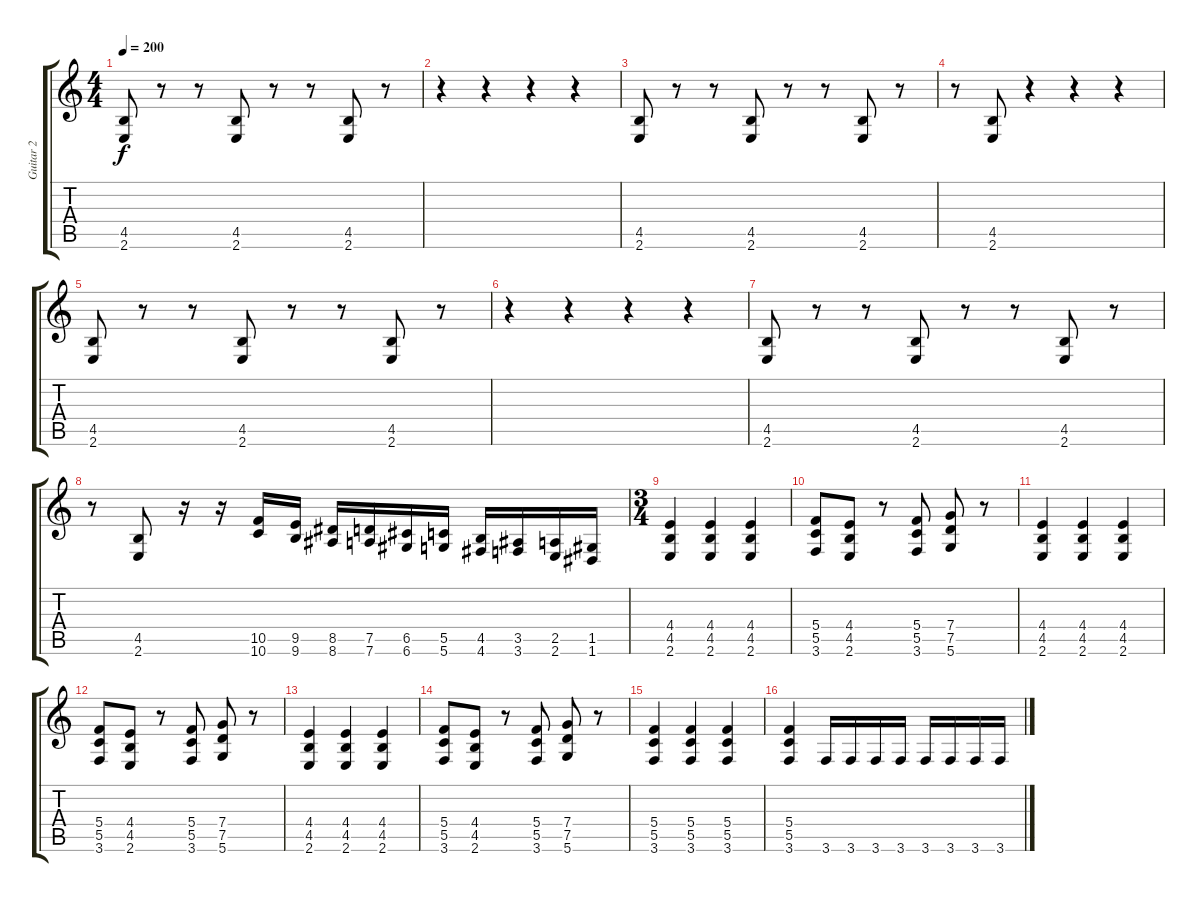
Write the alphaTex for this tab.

\track ("Guitar 2" "Guitar 2") {instrument distortionguitar}
\staff {score tabs}
\tuning (D4 A3 F3 C3 G2 D2) {hide}
\ts (4 4)
\tempo 200
\clef g2
\ks c
(4.5 2.6).8{dy f instrument distortionguitar} r.8 r.8 (4.5 2.6).8 r.8 r.8 (4.5 2.6).8 r.8 |
r.4 r.4 r.4 r.4 |
(4.5 2.6).8 r.8 r.8 (4.5 2.6).8 r.8 r.8 (4.5 2.6).8 r.8 |
r.8 (4.5 2.6).8 r.4 r.4 r.4 |
(4.5 2.6).8 r.8 r.8 (4.5 2.6).8 r.8 r.8 (4.5 2.6).8 r.8 |
r.4 r.4 r.4 r.4 |
(4.5 2.6).8 r.8 r.8 (4.5 2.6).8 r.8 r.8 (4.5 2.6).8 r.8 |
r.8 (4.5 2.6).8 r.16{instrument guitarfretnoise} r.16 (10.5 10.6).16 (9.5 9.6).16 (8.5 8.6).16 (7.5 7.6).16 (6.5 6.6).16 (5.5 5.6).16 (4.5 4.6).16 (3.5 3.6).16 (2.5 2.6).16 (1.5 1.6).16 |
\ts (3 4)
(4.4 4.5 2.6).4{instrument distortionguitar} (4.4 4.5 2.6).4 (4.4 4.5 2.6).4 |
(5.4 5.5 3.6).8 (4.4 4.5 2.6).8 r.8 (5.4 5.5 3.6).8 (7.4 7.5 5.6).8 r.8 |
(4.4 4.5 2.6).4 (4.4 4.5 2.6).4 (4.4 4.5 2.6).4 |
(5.4 5.5 3.6).8 (4.4 4.5 2.6).8 r.8 (5.4 5.5 3.6).8 (7.4 7.5 5.6).8 r.8 |
(4.4 4.5 2.6).4 (4.4 4.5 2.6).4 (4.4 4.5 2.6).4 |
(5.4 5.5 3.6).8 (4.4 4.5 2.6).8 r.8 (5.4 5.5 3.6).8 (7.4 7.5 5.6).8 r.8 |
(5.4 5.5 3.6).4 (5.4 5.5 3.6).4 (5.4 5.5 3.6).4 |
(5.4 5.5 3.6).4 3.6.16 3.6.16 3.6.16 3.6.16 3.6.16 3.6.16 3.6.16 3.6.16
